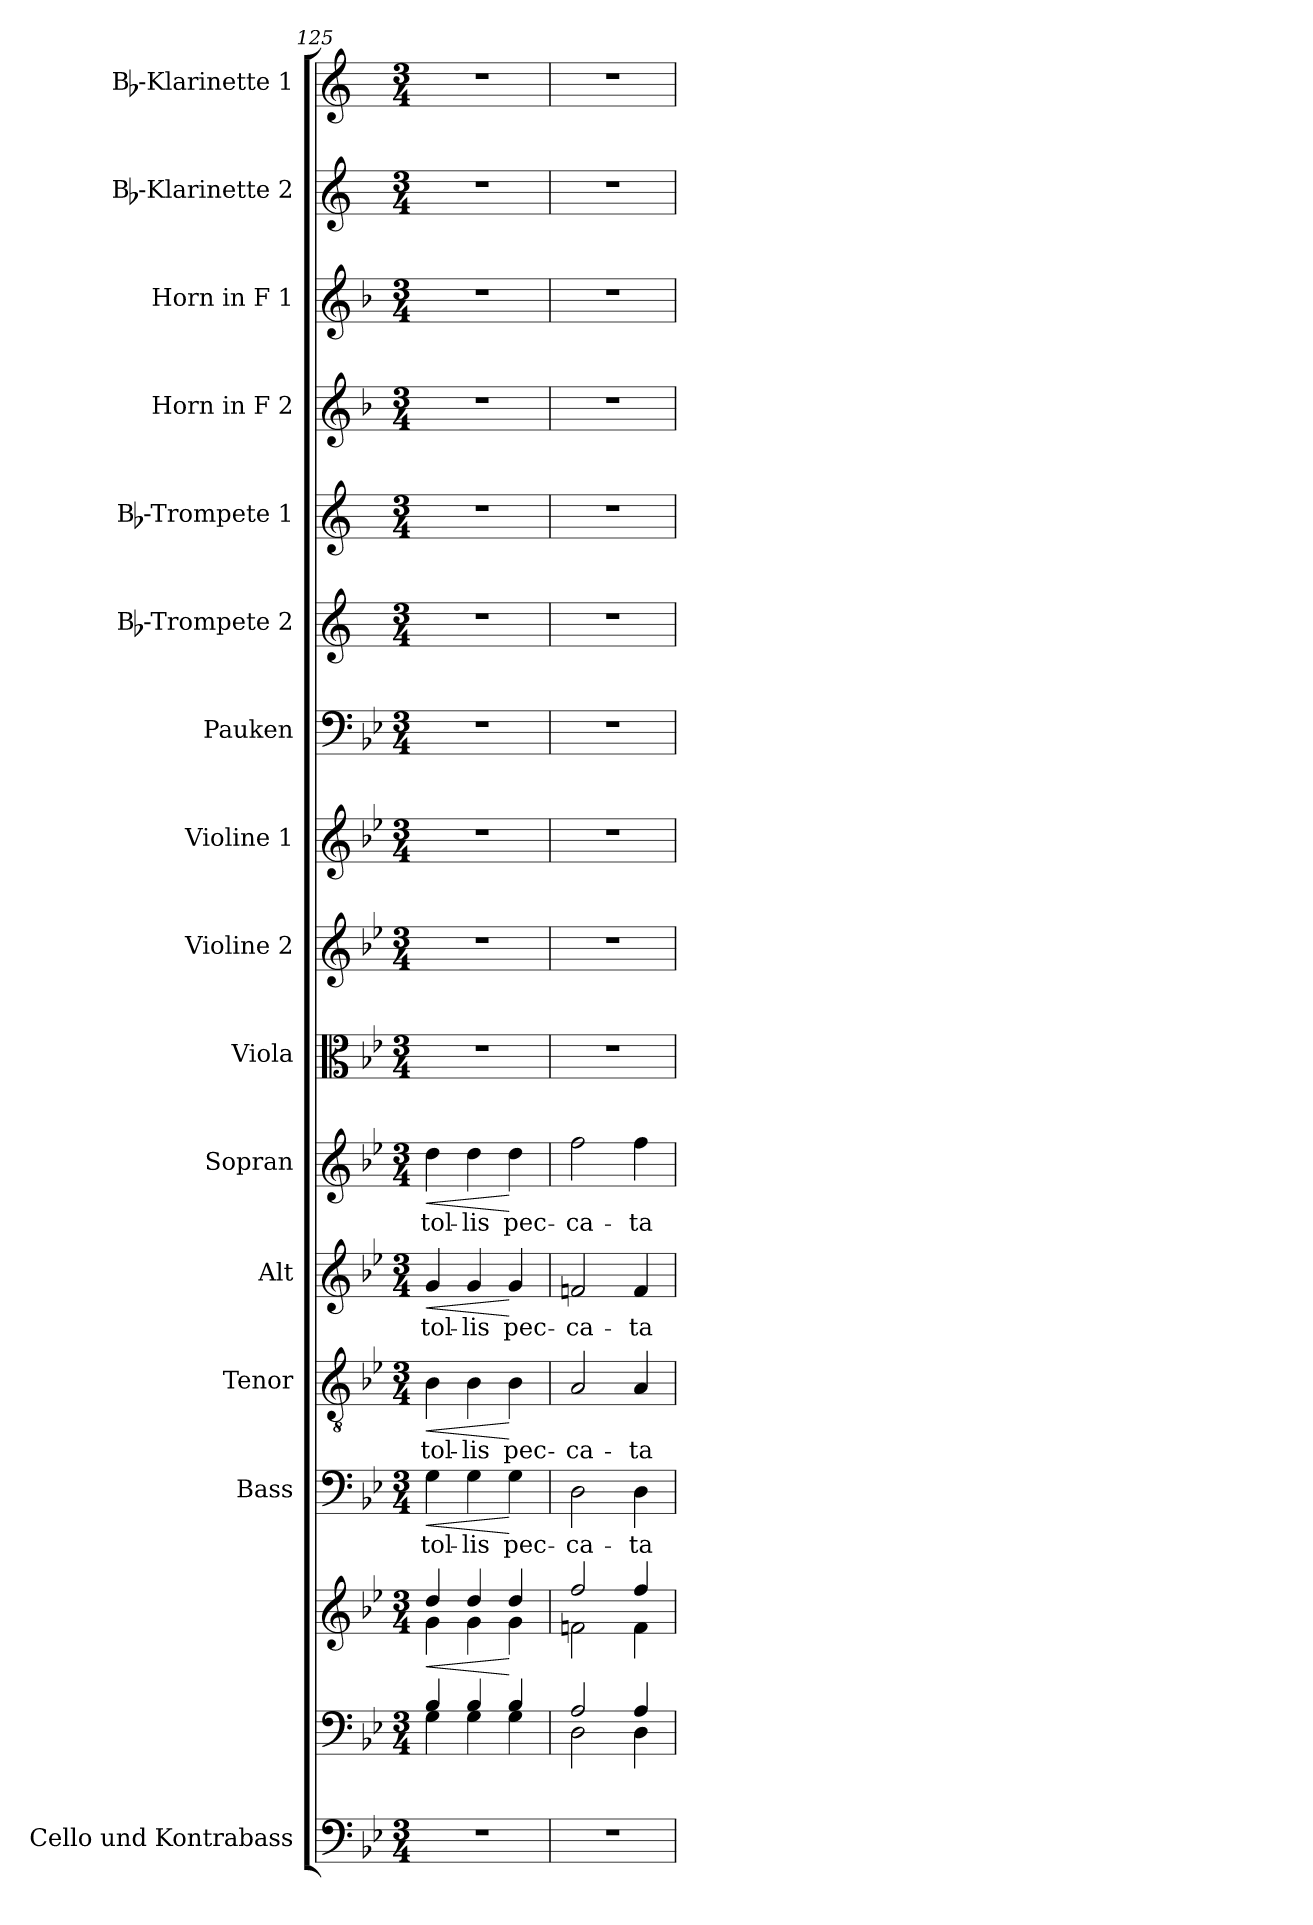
**kern	**kern	**kern	**dynam	**kern	**text	**dynam	**kern	**text	**dynam	**kern	**text	**dynam	**kern	**text	**dynam	**kern	**kern	**kern	**kern	**kern	**kern	**kern	**kern	**kern	**kern
*part16	*part15	*part15	*part15	*part14	*part14	*part14	*part13	*part13	*part13	*part12	*part12	*part12	*part11	*part11	*part11	*part10	*part9	*part8	*part7	*part6	*part5	*part4	*part3	*part2	*part1
*staff17	*staff16	*staff15	*staff15/16	*staff14	*staff14	*staff14	*staff13	*staff13	*staff13	*staff12	*staff12	*staff12	*staff11	*staff11	*staff11	*staff10	*staff9	*staff8	*staff7	*staff6	*staff5	*staff4	*staff3	*staff2	*staff1
*I"Cello und Kontrabass	*	*	*	*I"Bass	*	*	*I"Tenor	*	*	*I"Alt	*	*	*I"Sopran	*	*	*I"Viola	*I"Violine 2	*I"Violine 1	*I"Pauken	*I"Bb-Trompete 2	*I"Bb-Trompete 1	*I"Horn in F 2	*I"Horn in F 1	*I"Bb-Klarinette 2	*I"Bb-Klarinette 1
*I'Kb.	*	*	*	*I'B.	*	*	*I'T.	*	*	*I'A.	*	*	*I'S.	*	*	*I'Vla.	*I'Vl. 2	*I'Vl. 1	*I'Pk.	*I'Bb Trp. 2	*I'Bb Trp. 1	*	*	*I'Bb Kl. 2	*I'Bb Kl. 1
*clefF4	*clefF4	*clefG2	*	*clefF4	*	*	*clefGv2	*	*	*clefG2	*	*	*clefG2	*	*	*clefC3	*clefG2	*clefG2	*clefF4	*clefG2	*clefG2	*clefG2	*clefG2	*clefG2	*clefG2
*ITrd7c12	*	*	*	*	*	*	*	*	*	*	*	*	*	*	*	*	*	*	*	*ITrd1c2	*ITrd1c2	*ITrd4c7	*ITrd4c7	*ITrd1c2	*ITrd1c2
*k[b-e-]	*k[b-e-]	*k[b-e-]	*	*k[b-e-]	*	*	*k[b-e-]	*	*	*k[b-e-]	*	*	*k[b-e-]	*	*	*k[b-e-]	*k[b-e-]	*k[b-e-]	*k[b-e-]	*k[b-e-]	*k[b-e-]	*k[b-e-]	*k[b-e-]	*k[b-e-]	*k[b-e-]
*B-:	*B-:	*B-:	*	*B-:	*	*	*B-:	*	*	*B-:	*	*	*B-:	*	*	*B-:	*B-:	*B-:	*B-:	*B-:	*B-:	*B-:	*B-:	*B-:	*B-:
*M3/4	*M3/4	*M3/4	*	*M3/4	*	*	*M3/4	*	*	*M3/4	*	*	*M3/4	*	*	*M3/4	*M3/4	*M3/4	*M3/4	*M3/4	*M3/4	*M3/4	*M3/4	*M3/4	*M3/4
=125	=125	=125	=125	=125	=125	=125	=125	=125	=125	=125	=125	=125	=125	=125	=125	=125	=125	=125	=125	=125	=125	=125	=125	=125	=125
*	*^	*	*	*	*	*	*	*	*	*	*	*	*	*	*	*	*	*	*	*	*	*	*	*	*
!	!	!	!	!LO:HP:b	!	!LO:LY:b	!LO:HP:b	!	!LO:LY:b	!LO:HP:b	!	!LO:LY:b	!LO:HP:b	!	!LO:LY:b	!LO:HP:b	!	!	!	!	!	!	!	!	!	!
*	*	*	*^	*	*	*	*	*	*	*	*	*	*	*	*	*	*	*	*	*	*	*	*	*	*	*
2.r	4B-!/	4G!\	4dd!/	4g!\	<	4G\	tol-	<	4B-\	tol-	<	4g/	tol-	<	4dd\	tol-	<	2.r	2.r	2.r	2.r	2.r	2.r	2.r	2.r	2.r	2.r
!	!	!	!	!	!	!	!LO:LY:b	!	!	!LO:LY:b	!	!	!LO:LY:b	!	!	!LO:LY:b	!	!	!	!	!	!	!	!	!	!	!
.	4B-!/	4G!\	4dd!/	4g!\	.	4G\	-lis	.	4B-\	-lis	.	4g/	-lis	.	4dd\	-lis	.	.	.	.	.	.	.	.	.	.	.
!	!	!	!	!	!	!	!LO:LY:b	!	!	!LO:LY:b	!	!	!LO:LY:b	!	!	!LO:LY:b	!	!	!	!	!	!	!	!	!	!	!
.	4B-!/	4G!\	4dd!/	4g!\	[	4G\	pec-	[	4B-\	pec-	[	4g/	pec-	[	4dd\	pec-	[	.	.	.	.	.	.	.	.	.	.
=126	=126	=126	=126	=126	=126	=126	=126	=126	=126	=126	=126	=126	=126	=126	=126	=126	=126	=126	=126	=126	=126	=126	=126	=126	=126	=126	=126
!	!	!	!	!	!	!	!LO:LY:b	!	!	!LO:LY:b	!	!	!LO:LY:b	!	!	!LO:LY:b	!	!	!	!	!	!	!	!	!	!	!
2.r	2A!/	2D!\	2ff!/	2fn!\	.	2D\	-ca-	.	2A/	-ca-	.	2fn/	-ca-	.	2ff\	-ca-	.	2.r	2.r	2.r	2.r	2.r	2.r	2.r	2.r	2.r	2.r
!	!	!	!	!	!	!	!LO:LY:b	!	!	!LO:LY:b	!	!	!LO:LY:b	!	!	!LO:LY:b	!	!	!	!	!	!	!	!	!	!	!
.	4A!/	4D!\	4ff!/	4f!\	.	4D\	-ta	.	4A/	-ta	.	4f/	-ta	.	4ff\	-ta	.	.	.	.	.	.	.	.	.	.	.
*	*v	*v	*	*	*	*	*	*	*	*	*	*	*	*	*	*	*	*	*	*	*	*	*	*	*	*	*
*	*	*v	*v	*	*	*	*	*	*	*	*	*	*	*	*	*	*	*	*	*	*	*	*	*	*	*
=	=	=	=	=	=	=	=	=	=	=	=	=	=	=	=	=	=	=	=	=	=	=	=	=	=
*-	*-	*-	*-	*-	*-	*-	*-	*-	*-	*-	*-	*-	*-	*-	*-	*-	*-	*-	*-	*-	*-	*-	*-	*-	*-
